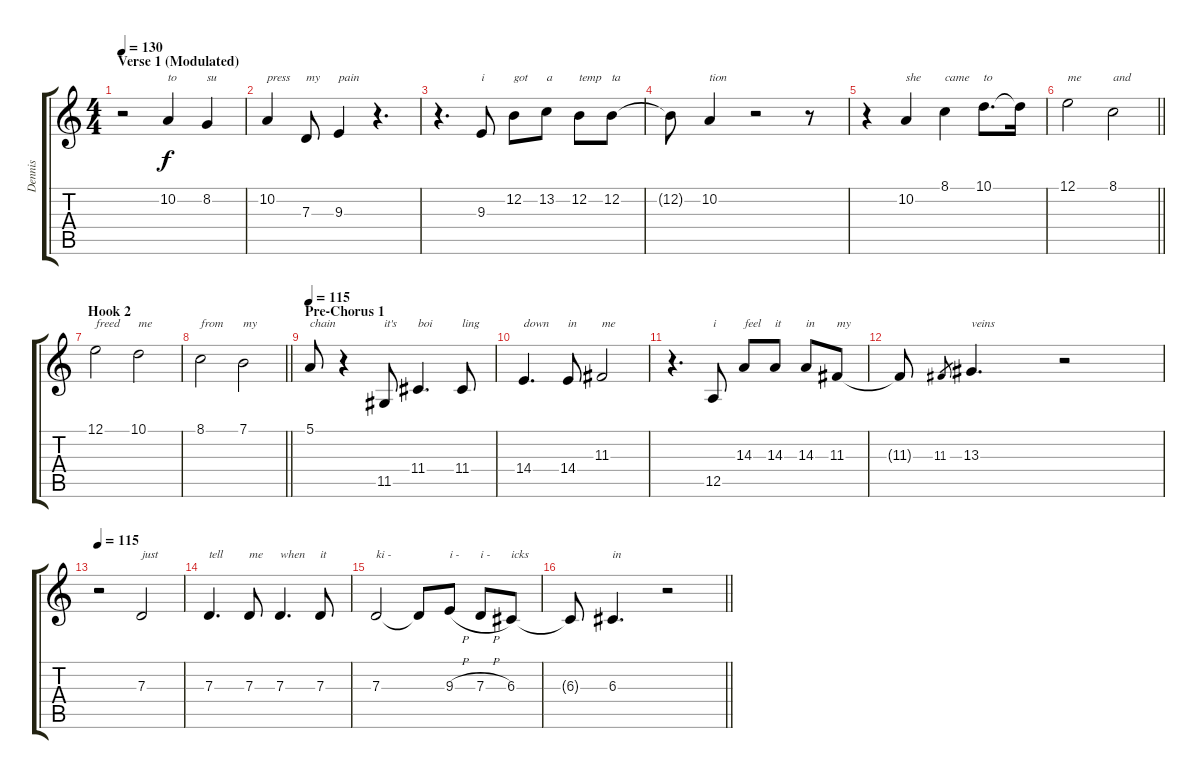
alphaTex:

\track ("Dennis" "Dennis") {instrument tenorsax}
\staff {score tabs}
\tuning (E4 B3 G3 D3 A2 E2) {hide}
\ts (4 4)
\section ("" "Verse 1 (Modulated)")
\tempo 130
\clef g2
\ks c
r.2{dy f} 10.2.4{txt "to"} 8.2.4{txt "su"} |
10.2.4{txt "press"} 7.3.8{txt "my"} 9.3.4{txt "pain"} r.4{d} |
r.4{d} 9.3.8{txt "i"} 12.2.8{txt "got"} 13.2.8{txt "a"} 12.2.8{txt "temp"} 12.2.8{txt "ta"} |
12.2{t}.8 10.2.4{txt "tion"} r.2 r.8 |
r.4 10.2.4{txt "she"} 8.1.4{txt "came"} 10.1.8{d txt "to"} 10.1{t}.16 |
\barLineRight lightlight
12.1.2{txt "me"} 8.1.2{txt "and"} |
\section ("" "Hook 2")
12.1.2{txt "freed"} 10.1.2{txt "me"} |
\barLineRight lightlight
8.1.2{txt "from"} 7.1.2{txt "my"} |
\section ("" "Pre-Chorus 1")
\tempo 115
5.1.8{txt "chain"} r.4 11.5.8{txt "it's"} 11.4.4{d txt "boi"} 11.4.8{txt "ling"} |
14.4.4{d txt "down"} 14.4.8{txt "in"} 11.3.2{txt "me"} |
r.4{d} 12.5.8{txt "i"} 14.3.8{txt "feel"} 14.3.8{txt "it"} 14.3.8{txt "in"} 11.3.8{txt "my"} |
11.3{t}.8 11.3.8{gr} 13.3.4{d txt "veins"} r.2 |
\tempo 115
r.2 7.3.2{txt "just"} |
7.3.4{d txt "tell"} 7.3.8{txt "me"} 7.3.4{d txt "when"} 7.3.8{txt "it"} |
7.3.2{txt "ki -"} 7.3{t}.8 9.3{h}.8{txt "i -"} 7.3{h}.8{txt "i -"} 6.3.8{txt "icks"} |
\barLineRight lightlight
6.3{t}.8 6.3.4{d txt "in"} r.2
